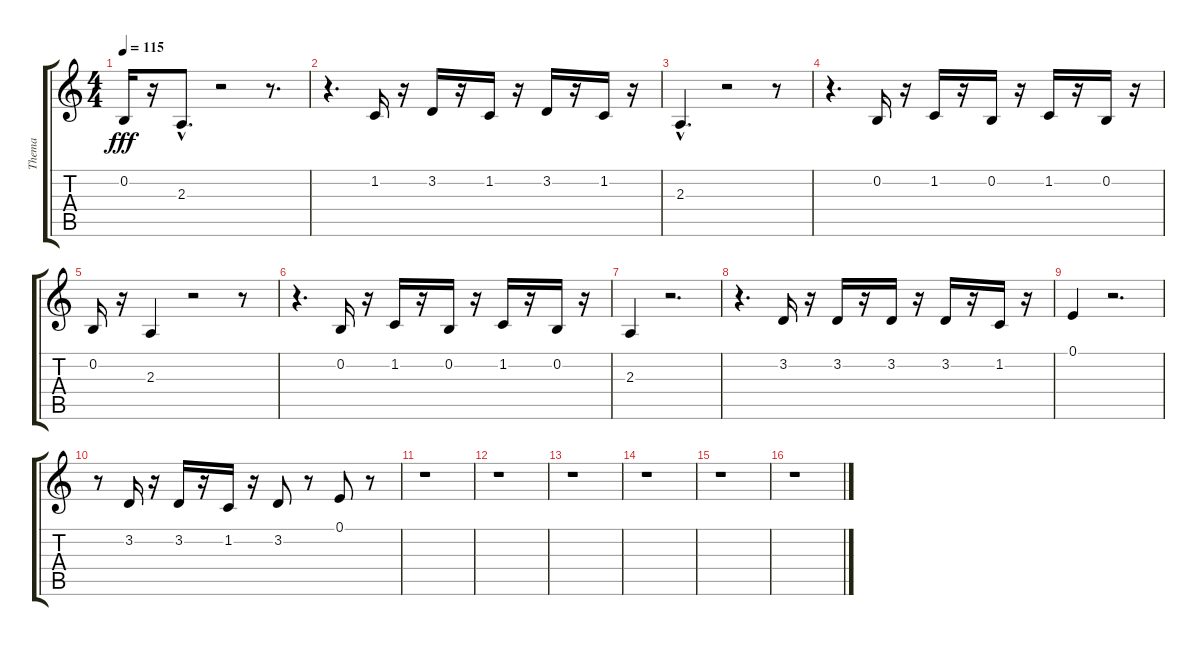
\track ("Thema" "Thema") {instrument lead8bassandlead}
\staff {score tabs}
\tuning (E4 B3 G3 D3 A2 E2) {hide}
\ts (4 4)
\tempo 115
\clef g2
\ks c
0.2.16{dy fff} r.16 2.3{hac}.8{d} r.2 r.8{d} |
r.4{d} 1.2.16 r.16 3.2.16 r.16 1.2.16 r.16 3.2.16 r.16 1.2.16 r.16 |
2.3{hac}.4{d} r.2 r.8 |
r.4{d} 0.2.16 r.16 1.2.16 r.16 0.2.16 r.16 1.2.16 r.16 0.2.16 r.16 |
0.2.16 r.16 2.3.4 r.2 r.8 |
r.4{d} 0.2.16 r.16 1.2.16 r.16 0.2.16 r.16 1.2.16 r.16 0.2.16 r.16 |
2.3.4 r.2{d} |
r.4{d} 3.2.16 r.16 3.2.16 r.16 3.2.16 r.16 3.2.16 r.16 1.2.16 r.16 |
0.1.4 r.2{d} |
r.8 3.2.16 r.16 3.2.16 r.16 1.2.16 r.16 3.2.8 r.8 0.1.8 r.8 |
r.1 |
r.1 |
r.1 |
r.1 |
r.1 |
r.1
